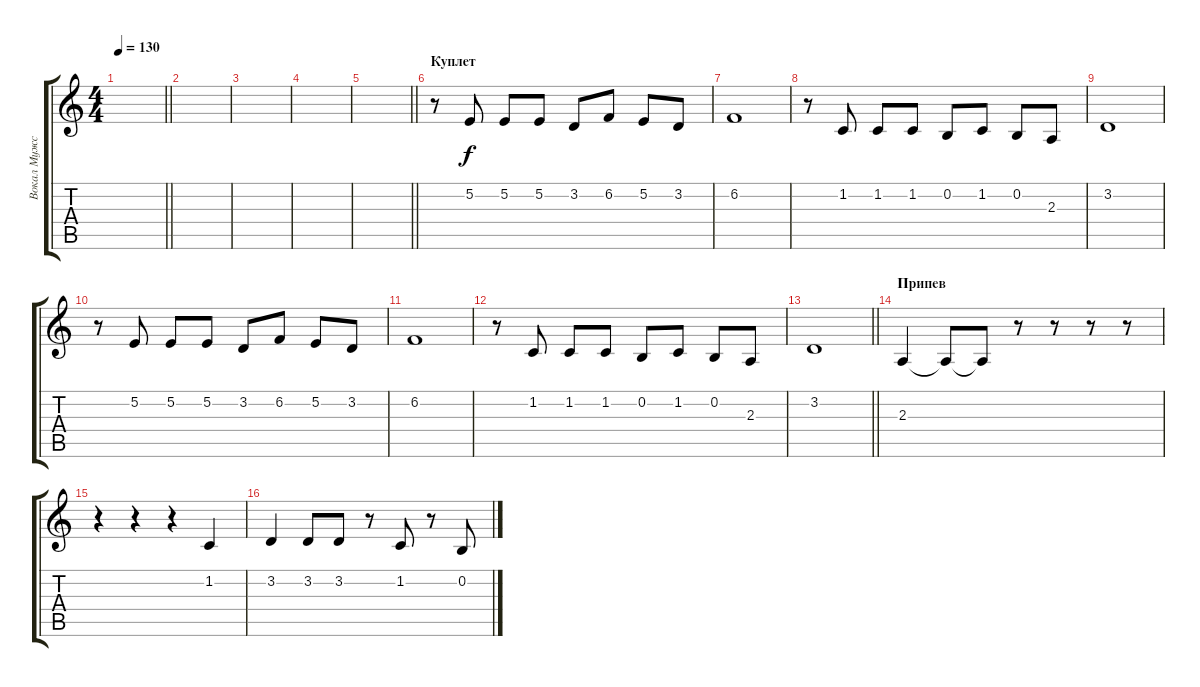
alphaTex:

\track ("Вокал Мужской" "Вокал Мужс") {instrument pad1newage}
\staff {score tabs}
\tuning (E4 B3 G3 D3 A2 E2) {hide}
\ts (4 4)
\tempo 130
\clef g2
\barLineRight lightlight
\ks c
|
|
|
|
\barLineRight lightlight
|
\section ("" "Куплет")
r.8 5.2.8 5.2.8 5.2.8 3.2.8 6.2.8 5.2.8 3.2.8 |
6.2.1 |
r.8 1.2.8 1.2.8 1.2.8 0.2.8 1.2.8 0.2.8 2.3.8 |
3.2.1 |
r.8 5.2.8 5.2.8 5.2.8 3.2.8 6.2.8 5.2.8 3.2.8 |
6.2.1 |
r.8 1.2.8 1.2.8 1.2.8 0.2.8 1.2.8 0.2.8 2.3.8 |
\barLineRight lightlight
3.2.1 |
\section ("" "Припев")
2.3.4 2.3{t}.8 2.3{t}.8 r.8 r.8 r.8 r.8 |
r.4 r.4 r.4 1.2.4 |
3.2.4 3.2.8 3.2.8 r.8 1.2.8 r.8 0.2.8
